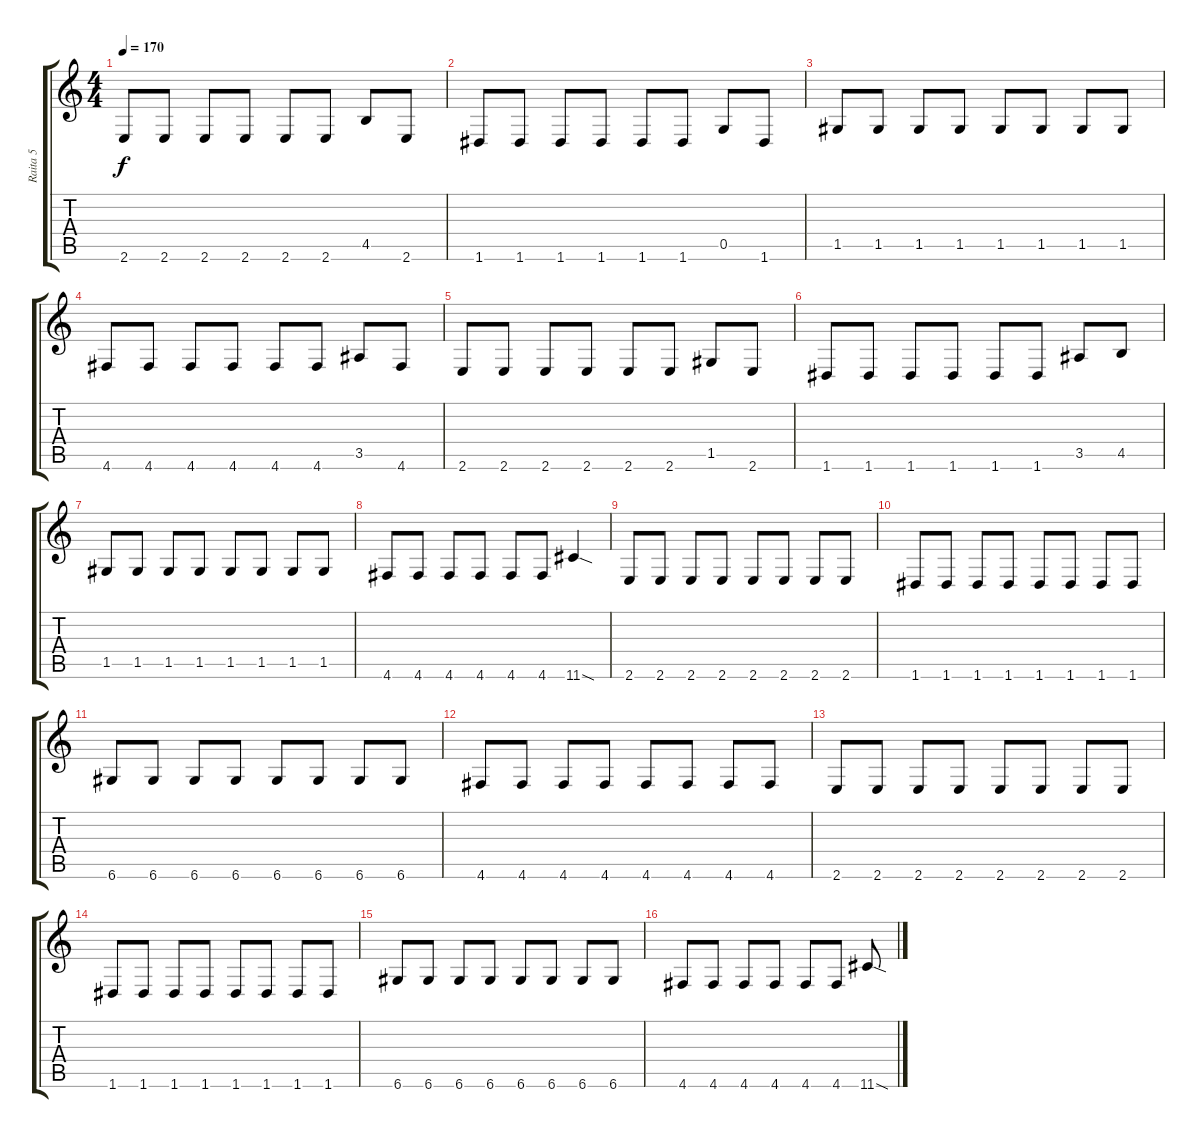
\track ("Raita 5" "Raita 5") {instrument electricbassfinger}
\staff {score tabs}
\tuning (D4 A3 F3 C3 G2 D2) {hide}
\ts (4 4)
\tempo 170
\clef g2
\ks c
2.6.8{dy f} 2.6.8 2.6.8 2.6.8 2.6.8 2.6.8 4.5.8 2.6.8 |
1.6.8 1.6.8 1.6.8 1.6.8 1.6.8 1.6.8 0.5.8 1.6.8 |
1.5.8 1.5.8 1.5.8 1.5.8 1.5.8 1.5.8 1.5.8 1.5.8 |
4.6.8 4.6.8 4.6.8 4.6.8 4.6.8 4.6.8 3.5.8 4.6.8 |
2.6.8 2.6.8 2.6.8 2.6.8 2.6.8 2.6.8 1.5.8 2.6.8 |
1.6.8 1.6.8 1.6.8 1.6.8 1.6.8 1.6.8 3.5.8 4.5.8 |
1.5.8 1.5.8 1.5.8 1.5.8 1.5.8 1.5.8 1.5.8 1.5.8 |
4.6.8 4.6.8 4.6.8 4.6.8 4.6.8 4.6.8 11.6{sod}.4 |
2.6.8 2.6.8 2.6.8 2.6.8 2.6.8 2.6.8 2.6.8 2.6.8 |
1.6.8 1.6.8 1.6.8 1.6.8 1.6.8 1.6.8 1.6.8 1.6.8 |
6.6.8 6.6.8 6.6.8 6.6.8 6.6.8 6.6.8 6.6.8 6.6.8 |
4.6.8 4.6.8 4.6.8 4.6.8 4.6.8 4.6.8 4.6.8 4.6.8 |
2.6.8 2.6.8 2.6.8 2.6.8 2.6.8 2.6.8 2.6.8 2.6.8 |
1.6.8 1.6.8 1.6.8 1.6.8 1.6.8 1.6.8 1.6.8 1.6.8 |
6.6.8 6.6.8 6.6.8 6.6.8 6.6.8 6.6.8 6.6.8 6.6.8 |
4.6.8 4.6.8 4.6.8 4.6.8 4.6.8 4.6.8 11.6{sod}.8
